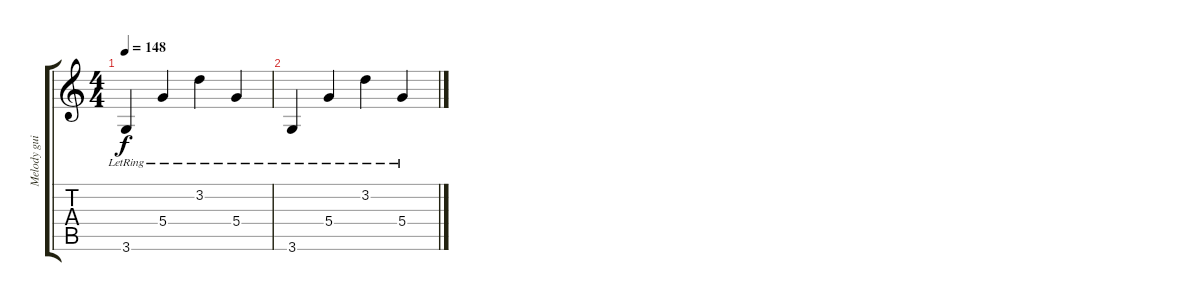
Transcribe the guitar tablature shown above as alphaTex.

\track ("Melody guitar" "Melody gui") {instrument acousticguitarsteel}
\staff {score tabs}
\tuning (E4 B3 G3 D3 A2 E2) {hide}
\ts (4 4)
\tempo 148
\clef g2
\ks c
3.6{lr}.4{dy f} 5.4{lr}.4 3.2{lr}.4 5.4{lr}.4 |
3.6{lr}.4 5.4{lr}.4 3.2{lr}.4 5.4{lr}.4
